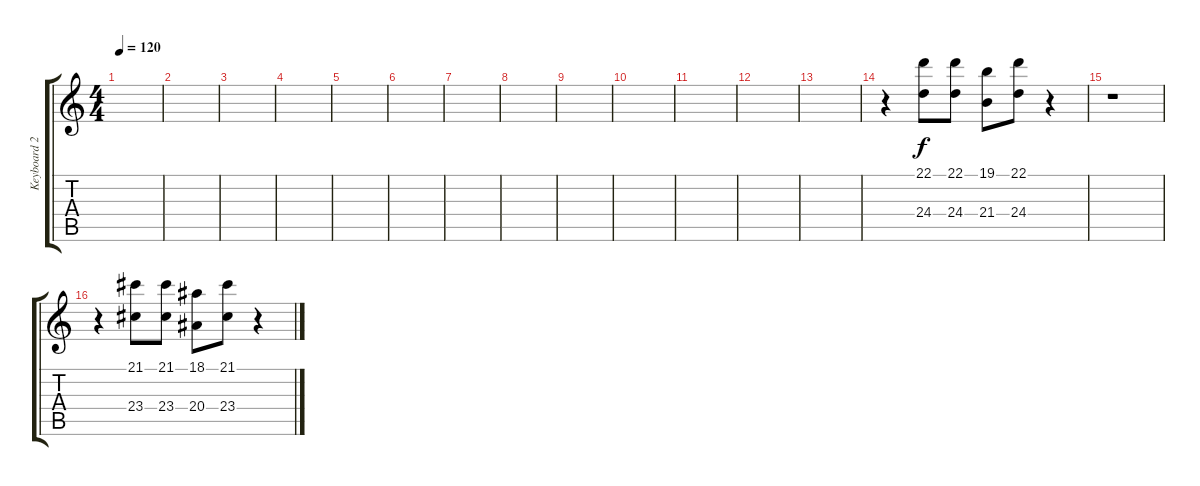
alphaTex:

\track ("Keyboard 2/Echo" "Keyboard 2") {instrument electricgrandpiano}
\staff {score tabs}
\tuning (E4 B3 G3 D3 A2 E2) {hide}
\ts (4 4)
\tempo 120
\clef g2
\ks c
|
|
|
|
|
|
|
|
|
|
|
|
|
r.4 (22.1 24.4).8 (22.1 24.4).8 (19.1 21.4).8 (22.1 24.4).8 r.4 |
r.1 |
r.4 (21.1 23.4).8 (21.1 23.4).8 (18.1 20.4).8 (21.1 23.4).8 r.4
